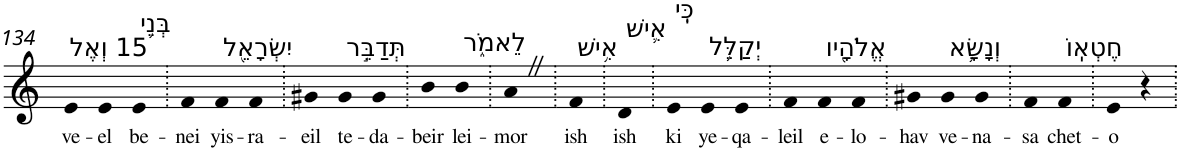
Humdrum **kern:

**kern	**text
*part1	*part1
*staff1	*staff1
*I"Piano	*
*I'Pno	*
!!LO:PB:g=z
*clefG2	*
*k[]	*
=134	=134
!LO:TX:a:t=15 וְאֶל	!
!	!LO:LY:b
4e	ve-
!	!LO:LY:b
4e	-el
!LO:TX:a:t=בְּנֵ֥י	!
!	!LO:LY:b
4e	be-
=135.	=135.
!	!LO:LY:b
4f	-nei
!LO:TX:a:t=יִשְׂרָאֵ֖ל	!
!	!LO:LY:b
4f	yis-
!	!LO:LY:b
4f	-ra-
=136.	=136.
!	!LO:LY:b
4g#X	-eil
!LO:TX:a:t=תְּדַבֵּ֣ר	!
!	!LO:LY:b
4g#	te-
!	!LO:LY:b
4g#	-da-
=137.	=137.
!	!LO:LY:b
4b	-beir
!LO:TX:a:t=לֵאמֹ֑ר	!
!	!LO:LY:b
4b	lei-
=138.	=138.
!	!LO:LY:b
4aZ	-mor
=139.	=139.
!LO:TX:a:t=אִ֥ישׁ	!
!	!LO:LY:b
4f	ish
=140.	=140.
!LO:TX:a:t=אִ֛ישׁ	!
!	!LO:LY:b
4d	ish
=141.	=141.
!LO:TX:a:t=כִּֽי	!
!	!LO:LY:b
4e	ki
!LO:TX:a:t=יְקַלֵּ֥ל	!
!	!LO:LY:b
4e	ye-
!	!LO:LY:b
4e	-qa-
=142.	=142.
!	!LO:LY:b
4f	-leil
!LO:TX:a:t=אֱלֹהָ֖יו	!
!	!LO:LY:b
4f	e-
!	!LO:LY:b
4f	-lo-
=143.	=143.
!	!LO:LY:b
4g#X	-hav
!LO:TX:a:t=וְנָשָׂ֥א	!
!	!LO:LY:b
4g#	ve-
!	!LO:LY:b
4g#	-na-
=144.	=144.
!	!LO:LY:b
4f	-sa
!LO:TX:a:t=חֶטְאֽוֹ	!
!	!LO:LY:b
4f	chet-
=145.	=145.
!	!LO:LY:b
4e	-o
4r	.
=.	=.
*-	*-
